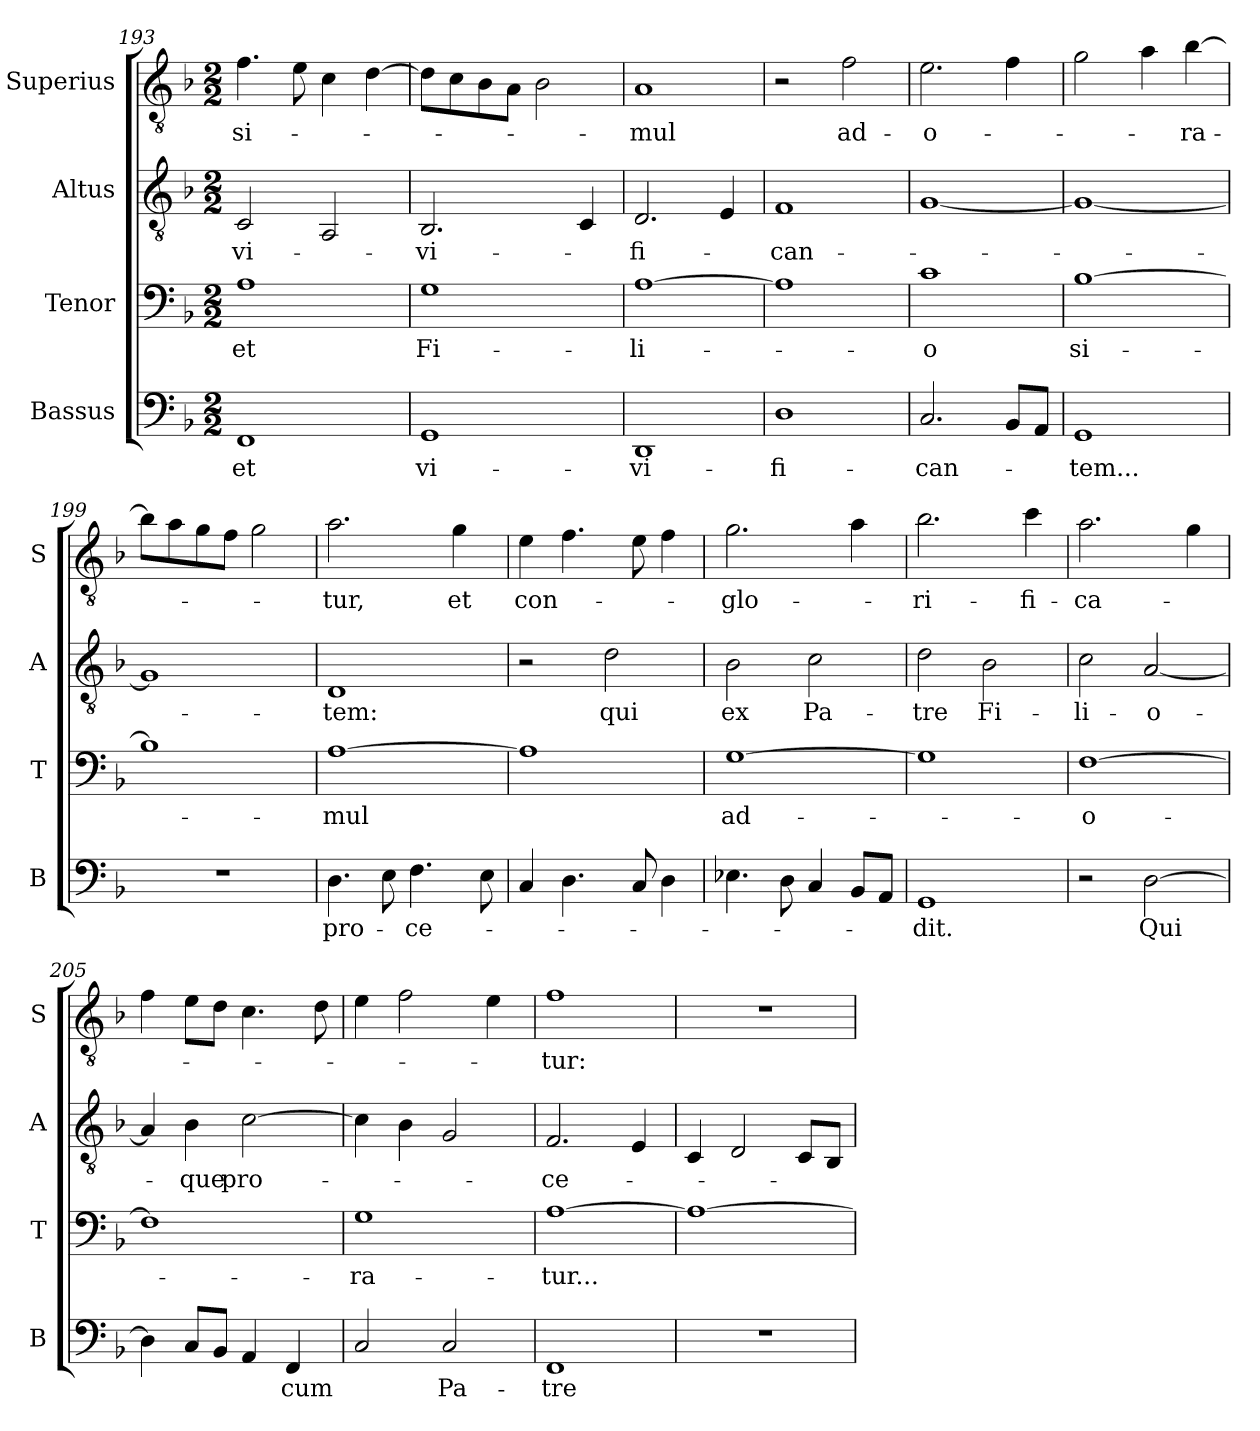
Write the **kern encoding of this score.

**kern	**text	**kern	**text	**kern	**text	**kern	**text
*part4	*part4	*part3	*part3	*part2	*part2	*part1	*part1
*staff4	*staff4	*staff3	*staff3	*staff2	*staff2	*staff1	*staff1
*I"Bassus	*	*I"Tenor	*	*I"Altus	*	*I"Superius	*
*I'B	*	*I'T	*	*I'A	*	*I'S	*
*clefF4	*	*clefF4	*	*clefGv2	*	*clefGv2	*
*k[b-]	*	*k[b-]	*	*k[b-]	*	*k[b-]	*
*M2/2	*	*M2/2	*	*M2/2	*	*M2/2	*
=193	=193	=193	=193	=193	=193	=193	=193
1FF	et	1A	et	2C	vi-	4.f	si-
.	.	.	.	.	.	8e	.
.	.	.	.	2AA	.	4c	.
.	.	.	.	.	.	[4d	.
=194	=194	=194	=194	=194	=194	=194	=194
1GG	vi-	1G	Fi-	2.BB-	-vi-	8dL]	.
.	.	.	.	.	.	8c	.
.	.	.	.	.	.	8B-	.
.	.	.	.	.	.	8AJ	.
.	.	.	.	.	.	2B-	.
.	.	.	.	4C	.	.	.
=195	=195	=195	=195	=195	=195	=195	=195
1DD	-vi-	[1A	-li-	2.D	-fi-	1A	-mul
.	.	.	.	4E	.	.	.
=196	=196	=196	=196	=196	=196	=196	=196
1D	-fi-	1A]	.	1F	-can-	2r	.
.	.	.	.	.	.	2f	ad-
=197	=197	=197	=197	=197	=197	=197	=197
2.C	-can-	1c	-o	[1G	.	2.e	-o-
8BB-L	.	.	.	.	.	4f	.
8AAJ	.	.	.	.	.	.	.
=198	=198	=198	=198	=198	=198	=198	=198
1GG	-tem...	[1B-	si-	1G_	.	2g	.
.	.	.	.	.	.	4a	.
.	.	.	.	.	.	[4b-	-ra-
=199	=199	=199	=199	=199	=199	=199	=199
1r	.	1B-]	.	1G]	.	8b-L]	.
.	.	.	.	.	.	8a	.
.	.	.	.	.	.	8g	.
.	.	.	.	.	.	8fJ	.
.	.	.	.	.	.	2g	.
=200	=200	=200	=200	=200	=200	=200	=200
4.D	pro-	[1A	-mul	1D	-tem:	2.a	-tur,
8E	.	.	.	.	.	.	.
4.F	-ce-	.	.	.	.	.	.
.	.	.	.	.	.	4g	et
8E	.	.	.	.	.	.	.
=201	=201	=201	=201	=201	=201	=201	=201
4C	.	1A]	.	2r	.	4e	con-
4.D	.	.	.	.	.	4.f	.
.	.	.	.	2d	qui	.	.
8C	.	.	.	.	.	8e	.
4D	.	.	.	.	.	4f	.
=202	=202	=202	=202	=202	=202	=202	=202
4.E-X	.	[1G	ad-	2B-	ex	2.g	-glo-
8D	.	.	.	.	.	.	.
4C	.	.	.	2c	Pa-	.	.
8BB-L	.	.	.	.	.	4a	.
8AAJ	.	.	.	.	.	.	.
=203	=203	=203	=203	=203	=203	=203	=203
1GG	-dit.	1G]	.	2d	-tre	2.b-	-ri-
.	.	.	.	2B-	Fi-	.	.
.	.	.	.	.	.	4cc	-fi-
=204	=204	=204	=204	=204	=204	=204	=204
2r	.	[1F	-o-	2c	-li-	2.a	-ca-
[2D	Qui	.	.	[2A	-o-	.	.
.	.	.	.	.	.	4g	.
=205	=205	=205	=205	=205	=205	=205	=205
4D]	.	1F]	.	4A]	.	4f	.
8CL	.	.	.	4B-	-que	8eL	.
8BB-J	.	.	.	.	.	8dJ	.
4AA	.	.	.	[2c	pro-	4.c	.
4FF	cum	.	.	.	.	.	.
.	.	.	.	.	.	8d	.
=206	=206	=206	=206	=206	=206	=206	=206
2C	.	1G	-ra-	4c]	.	4e	.
.	.	.	.	4B-	.	2f	.
2C	Pa-	.	.	2G	.	.	.
.	.	.	.	.	.	4e	.
=207	=207	=207	=207	=207	=207	=207	=207
1FF	-tre	[1A	-tur...	2.F	-ce-	1f	-tur:
.	.	.	.	4E	.	.	.
=208	=208	=208	=208	=208	=208	=208	=208
1r	.	1A_	.	4C	.	1r	.
.	.	.	.	2D	.	.	.
.	.	.	.	8CL	.	.	.
.	.	.	.	8BB-J	.	.	.
=	=	=	=	=	=	=	=
*-	*-	*-	*-	*-	*-	*-	*-
